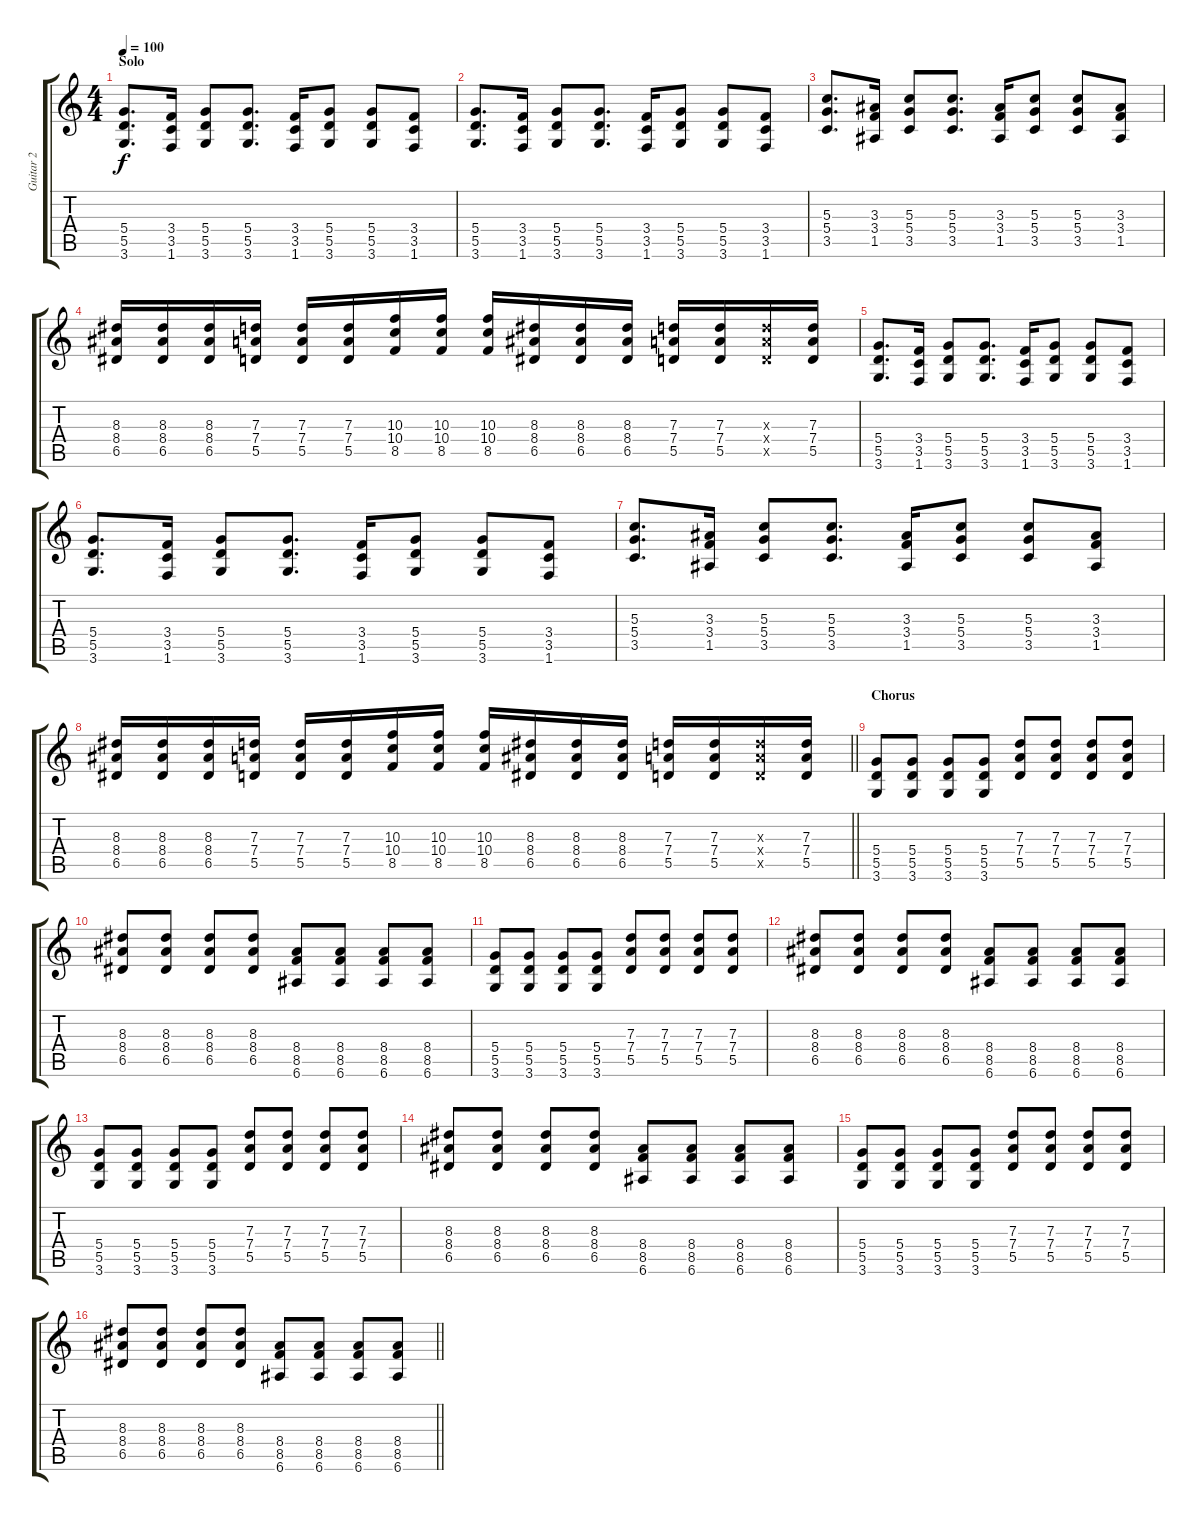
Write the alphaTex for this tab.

\track ("Guitar 2" "Guitar 2") {instrument overdrivenguitar}
\staff {score tabs}
\tuning (E4 B3 G3 D3 A2 E2) {hide}
\ts (4 4)
\section ("" "Solo")
\tempo 100
\clef g2
\ks c
(5.4 5.5 3.6).8{d dy f volume 13} (3.4 3.5 1.6).16 (5.4 5.5 3.6).8 (5.4 5.5 3.6).8{d} (3.4 3.5 1.6).16{volume 16} (5.4 5.5 3.6).8 (5.4 5.5 3.6).8 (3.4 3.5 1.6).8 |
(5.4 5.5 3.6).8{d volume 13} (3.4 3.5 1.6).16 (5.4 5.5 3.6).8 (5.4 5.5 3.6).8{d} (3.4 3.5 1.6).16{volume 16} (5.4 5.5 3.6).8 (5.4 5.5 3.6).8 (3.4 3.5 1.6).8 |
(5.3 5.4 3.5).8{d volume 13} (3.3 3.4 1.5).16 (5.3 5.4 3.5).8 (5.3 5.4 3.5).8{d} (3.3 3.4 1.5).16{volume 16} (5.3 5.4 3.5).8 (5.3 5.4 3.5).8 (3.3 3.4 1.5).8 |
(8.3 8.4 6.5).16 (8.3 8.4 6.5).16 (8.3 8.4 6.5).16 (7.3 7.4 5.5).16 (7.3 7.4 5.5).16 (7.3 7.4 5.5).16 (10.3 10.4 8.5).16 (10.3 10.4 8.5).16 (10.3 10.4 8.5).16 (8.3 8.4 6.5).16 (8.3 8.4 6.5).16 (8.3 8.4 6.5).16 (7.3 7.4 5.5).16 (7.3 7.4 5.5).16 (7.3{x} 7.4{x} 5.5{x}).16 (7.3 7.4 5.5).16 |
(5.4 5.5 3.6).8{d volume 16} (3.4 3.5 1.6).16 (5.4 5.5 3.6).8 (5.4 5.5 3.6).8{d} (3.4 3.5 1.6).16 (5.4 5.5 3.6).8 (5.4 5.5 3.6).8 (3.4 3.5 1.6).8 |
(5.4 5.5 3.6).8{d} (3.4 3.5 1.6).16 (5.4 5.5 3.6).8 (5.4 5.5 3.6).8{d} (3.4 3.5 1.6).16 (5.4 5.5 3.6).8 (5.4 5.5 3.6).8 (3.4 3.5 1.6).8 |
(5.3 5.4 3.5).8{d} (3.3 3.4 1.5).16 (5.3 5.4 3.5).8 (5.3 5.4 3.5).8{d} (3.3 3.4 1.5).16 (5.3 5.4 3.5).8 (5.3 5.4 3.5).8 (3.3 3.4 1.5).8 |
\barLineRight lightlight
(8.3 8.4 6.5).16 (8.3 8.4 6.5).16 (8.3 8.4 6.5).16 (7.3 7.4 5.5).16 (7.3 7.4 5.5).16 (7.3 7.4 5.5).16 (10.3 10.4 8.5).16 (10.3 10.4 8.5).16 (10.3 10.4 8.5).16 (8.3 8.4 6.5).16 (8.3 8.4 6.5).16 (8.3 8.4 6.5).16 (7.3 7.4 5.5).16 (7.3 7.4 5.5).16 (7.3{x} 7.4{x} 5.5{x}).16 (7.3 7.4 5.5).16 |
\section ("" "Chorus")
(5.4 5.5 3.6).8{volume 13} (5.4 5.5 3.6).8 (5.4 5.5 3.6).8 (5.4 5.5 3.6).8 (7.3 7.4 5.5).8 (7.3 7.4 5.5).8 (7.3 7.4 5.5).8 (7.3 7.4 5.5).8 |
(8.3 8.4 6.5).8 (8.3 8.4 6.5).8 (8.3 8.4 6.5).8 (8.3 8.4 6.5).8 (8.4 8.5 6.6).8 (8.4 8.5 6.6).8 (8.4 8.5 6.6).8 (8.4 8.5 6.6).8 |
(5.4 5.5 3.6).8 (5.4 5.5 3.6).8 (5.4 5.5 3.6).8 (5.4 5.5 3.6).8 (7.3 7.4 5.5).8 (7.3 7.4 5.5).8 (7.3 7.4 5.5).8 (7.3 7.4 5.5).8 |
(8.3 8.4 6.5).8 (8.3 8.4 6.5).8 (8.3 8.4 6.5).8 (8.3 8.4 6.5).8 (8.4 8.5 6.6).8 (8.4 8.5 6.6).8 (8.4 8.5 6.6).8 (8.4 8.5 6.6).8 |
(5.4 5.5 3.6).8 (5.4 5.5 3.6).8 (5.4 5.5 3.6).8 (5.4 5.5 3.6).8 (7.3 7.4 5.5).8 (7.3 7.4 5.5).8 (7.3 7.4 5.5).8 (7.3 7.4 5.5).8 |
(8.3 8.4 6.5).8 (8.3 8.4 6.5).8 (8.3 8.4 6.5).8 (8.3 8.4 6.5).8 (8.4 8.5 6.6).8 (8.4 8.5 6.6).8 (8.4 8.5 6.6).8 (8.4 8.5 6.6).8 |
(5.4 5.5 3.6).8 (5.4 5.5 3.6).8 (5.4 5.5 3.6).8 (5.4 5.5 3.6).8 (7.3 7.4 5.5).8 (7.3 7.4 5.5).8 (7.3 7.4 5.5).8 (7.3 7.4 5.5).8 |
\barLineRight lightlight
(8.3 8.4 6.5).8 (8.3 8.4 6.5).8 (8.3 8.4 6.5).8 (8.3 8.4 6.5).8 (8.4 8.5 6.6).8 (8.4 8.5 6.6).8 (8.4 8.5 6.6).8 (8.4 8.5 6.6).8
